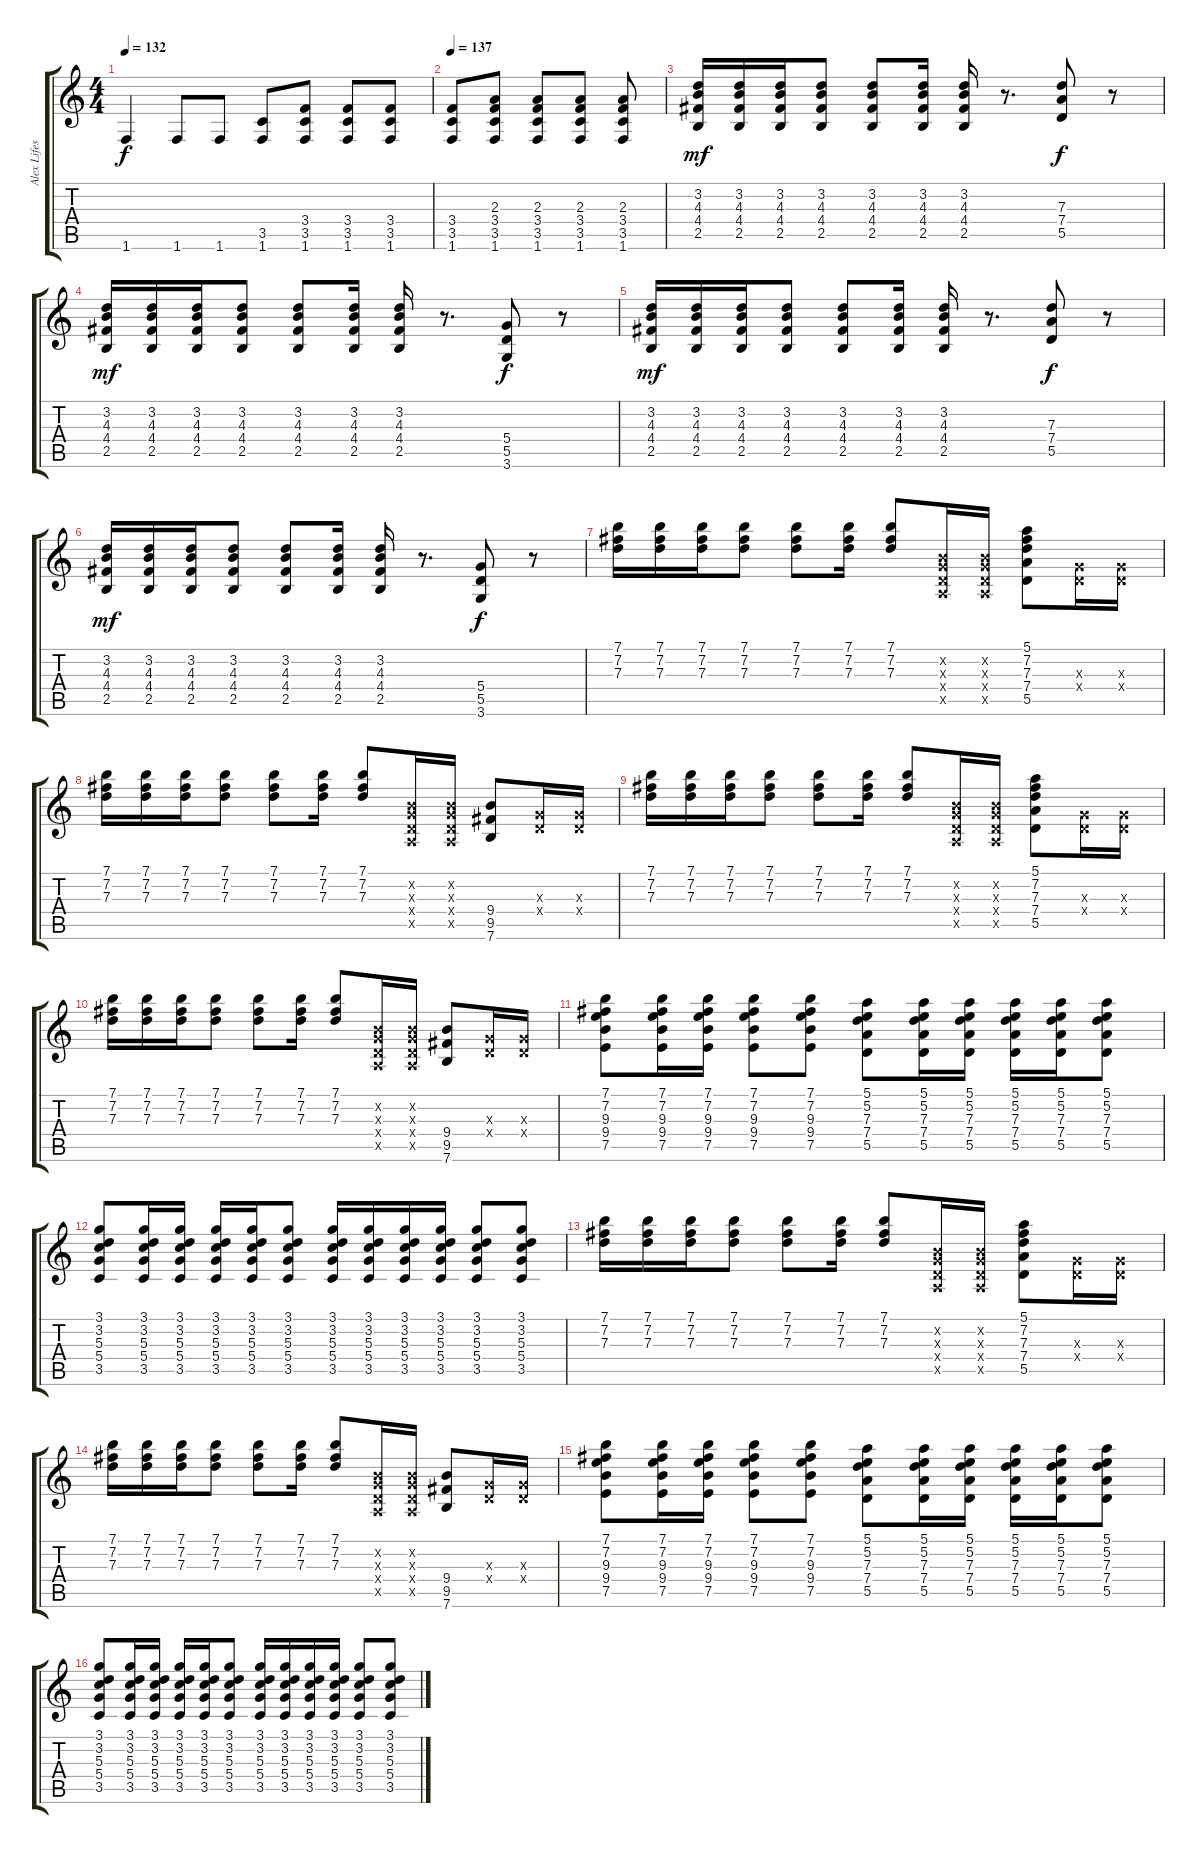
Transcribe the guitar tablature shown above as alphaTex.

\track ("Alex Lifeson, Acústico" "Alex Lifes") {instrument acousticguitarsteel}
\staff {score tabs}
\tuning (E4 B3 G3 D3 A2 E2) {hide}
\ts (4 4)
\tempo 132
\clef g2
\ks c
1.6.4{dy f instrument distortionguitar} 1.6.8 1.6.8 (3.5 1.6).8 (3.4 3.5 1.6).8 (3.4 3.5 1.6).8 (3.4 3.5 1.6).8 |
\tempo 137
(3.4 3.5 1.6).8 (2.3 3.4 3.5 1.6).8 (2.3 3.4 3.5 1.6).8 (2.3 3.4 3.5 1.6).8 (2.3 3.4 3.5 1.6).8 |
(3.2 4.3 4.4 2.5).16{dy mf volume 10 instrument acousticguitarsteel} (3.2 4.3 4.4 2.5).16 (3.2 4.3 4.4 2.5).16 (3.2 4.3 4.4 2.5).8 (3.2 4.3 4.4 2.5).8 (3.2 4.3 4.4 2.5).16 (3.2 4.3 4.4 2.5).16 r.8{d} (7.3 7.4 5.5).8{dy f} r.8 |
(3.2 4.3 4.4 2.5).16{dy mf} (3.2 4.3 4.4 2.5).16 (3.2 4.3 4.4 2.5).16 (3.2 4.3 4.4 2.5).8 (3.2 4.3 4.4 2.5).8 (3.2 4.3 4.4 2.5).16 (3.2 4.3 4.4 2.5).16 r.8{d} (5.4 5.5 3.6).8{dy f} r.8 |
(3.2 4.3 4.4 2.5).16{dy mf} (3.2 4.3 4.4 2.5).16 (3.2 4.3 4.4 2.5).16 (3.2 4.3 4.4 2.5).8 (3.2 4.3 4.4 2.5).8 (3.2 4.3 4.4 2.5).16 (3.2 4.3 4.4 2.5).16 r.8{d} (7.3 7.4 5.5).8{dy f} r.8 |
(3.2 4.3 4.4 2.5).16{dy mf} (3.2 4.3 4.4 2.5).16 (3.2 4.3 4.4 2.5).16 (3.2 4.3 4.4 2.5).8 (3.2 4.3 4.4 2.5).8 (3.2 4.3 4.4 2.5).16 (3.2 4.3 4.4 2.5).16 r.8{d} (5.4 5.5 3.6).8{dy f} r.8 |
(7.1 7.2 7.3).16 (7.1 7.2 7.3).16 (7.1 7.2 7.3).16 (7.1 7.2 7.3).8 (7.1 7.2 7.3).8 (7.1 7.2 7.3).16 (7.1 7.2 7.3).8 (0.2{x} 0.3{x} 0.4{x} 0.5{x}).16 (0.2{x} 0.3{x} 0.4{x} 0.5{x}).16 (5.1 7.2 7.3 7.4 5.5).8 (0.3{x} 0.4{x}).16 (0.3{x} 0.4{x}).16 |
(7.1 7.2 7.3).16 (7.1 7.2 7.3).16 (7.1 7.2 7.3).16 (7.1 7.2 7.3).8 (7.1 7.2 7.3).8 (7.1 7.2 7.3).16 (7.1 7.2 7.3).8 (0.2{x} 0.3{x} 0.4{x} 0.5{x}).16 (0.2{x} 0.3{x} 0.4{x} 0.5{x}).16 (9.4 9.5 7.6).8 (0.3{x} 0.4{x}).16 (0.3{x} 0.4{x}).16 |
(7.1 7.2 7.3).16 (7.1 7.2 7.3).16 (7.1 7.2 7.3).16 (7.1 7.2 7.3).8 (7.1 7.2 7.3).8 (7.1 7.2 7.3).16 (7.1 7.2 7.3).8 (0.2{x} 0.3{x} 0.4{x} 0.5{x}).16 (0.2{x} 0.3{x} 0.4{x} 0.5{x}).16 (5.1 7.2 7.3 7.4 5.5).8 (0.3{x} 0.4{x}).16 (0.3{x} 0.4{x}).16 |
(7.1 7.2 7.3).16 (7.1 7.2 7.3).16 (7.1 7.2 7.3).16 (7.1 7.2 7.3).8 (7.1 7.2 7.3).8 (7.1 7.2 7.3).16 (7.1 7.2 7.3).8 (0.2{x} 0.3{x} 0.4{x} 0.5{x}).16 (0.2{x} 0.3{x} 0.4{x} 0.5{x}).16 (9.4 9.5 7.6).8 (0.3{x} 0.4{x}).16 (0.3{x} 0.4{x}).16 |
(7.1 7.2 9.3 9.4 7.5).8 (7.1 7.2 9.3 9.4 7.5).16 (7.1 7.2 9.3 9.4 7.5).16 (7.1 7.2 9.3 9.4 7.5).8 (7.1 7.2 9.3 9.4 7.5).8 (5.1 5.2 7.3 7.4 5.5).8 (5.1 5.2 7.3 7.4 5.5).16 (5.1 5.2 7.3 7.4 5.5).16 (5.1 5.2 7.3 7.4 5.5).16 (5.1 5.2 7.3 7.4 5.5).16 (5.1 5.2 7.3 7.4 5.5).8 |
(3.1 3.2 5.3 5.4 3.5).8 (3.1 3.2 5.3 5.4 3.5).16 (3.1 3.2 5.3 5.4 3.5).16 (3.1 3.2 5.3 5.4 3.5).16 (3.1 3.2 5.3 5.4 3.5).16 (3.1 3.2 5.3 5.4 3.5).8 (3.1 3.2 5.3 5.4 3.5).16 (3.1 3.2 5.3 5.4 3.5).16 (3.1 3.2 5.3 5.4 3.5).16 (3.1 3.2 5.3 5.4 3.5).16 (3.1 3.2 5.3 5.4 3.5).8 (3.1 3.2 5.3 5.4 3.5).8 |
(7.1 7.2 7.3).16 (7.1 7.2 7.3).16 (7.1 7.2 7.3).16 (7.1 7.2 7.3).8 (7.1 7.2 7.3).8 (7.1 7.2 7.3).16 (7.1 7.2 7.3).8 (0.2{x} 0.3{x} 0.4{x} 0.5{x}).16 (0.2{x} 0.3{x} 0.4{x} 0.5{x}).16 (5.1 7.2 7.3 7.4 5.5).8 (0.3{x} 0.4{x}).16 (0.3{x} 0.4{x}).16 |
(7.1 7.2 7.3).16 (7.1 7.2 7.3).16 (7.1 7.2 7.3).16 (7.1 7.2 7.3).8 (7.1 7.2 7.3).8 (7.1 7.2 7.3).16 (7.1 7.2 7.3).8 (0.2{x} 0.3{x} 0.4{x} 0.5{x}).16 (0.2{x} 0.3{x} 0.4{x} 0.5{x}).16 (9.4 9.5 7.6).8 (0.3{x} 0.4{x}).16 (0.3{x} 0.4{x}).16 |
(7.1 7.2 9.3 9.4 7.5).8 (7.1 7.2 9.3 9.4 7.5).16 (7.1 7.2 9.3 9.4 7.5).16 (7.1 7.2 9.3 9.4 7.5).8 (7.1 7.2 9.3 9.4 7.5).8 (5.1 5.2 7.3 7.4 5.5).8 (5.1 5.2 7.3 7.4 5.5).16 (5.1 5.2 7.3 7.4 5.5).16 (5.1 5.2 7.3 7.4 5.5).16 (5.1 5.2 7.3 7.4 5.5).16 (5.1 5.2 7.3 7.4 5.5).8 |
(3.1 3.2 5.3 5.4 3.5).8 (3.1 3.2 5.3 5.4 3.5).16 (3.1 3.2 5.3 5.4 3.5).16 (3.1 3.2 5.3 5.4 3.5).16 (3.1 3.2 5.3 5.4 3.5).16 (3.1 3.2 5.3 5.4 3.5).8 (3.1 3.2 5.3 5.4 3.5).16 (3.1 3.2 5.3 5.4 3.5).16 (3.1 3.2 5.3 5.4 3.5).16 (3.1 3.2 5.3 5.4 3.5).16 (3.1 3.2 5.3 5.4 3.5).8 (3.1 3.2 5.3 5.4 3.5).8
